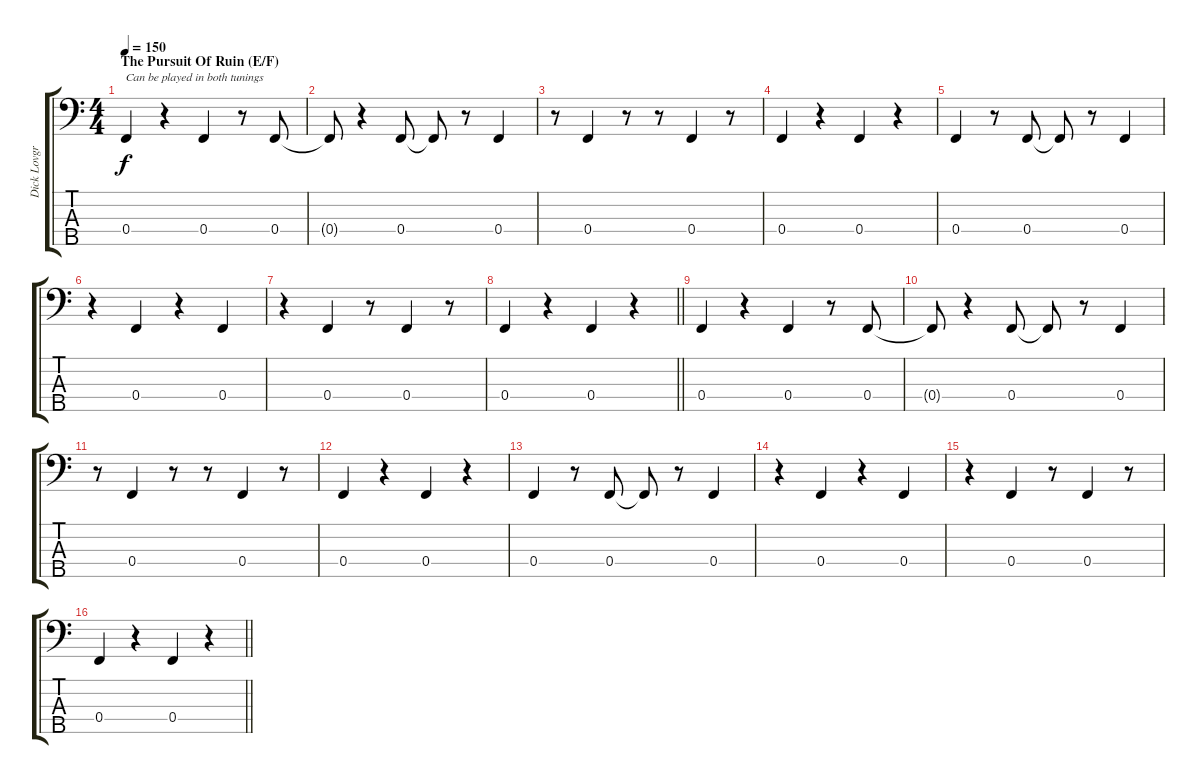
\track ("Dick Lovgren (Bass in F)" "Dick Lovgr") {instrument slapbass1}
\staff {score tabs}
\tuning (Ab2 Eb2 Bb1 F1 C1) {hide}
\ts (4 4)
\section ("" "The Pursuit Of Ruin (E/F)")
\tempo 150
\clef f4
\ks c
0.4.4{txt "Can be played in both tunings" dy f} r.4 0.4.4 r.8 0.4.8 |
0.4{t}.8 r.4 0.4.8 0.4{t}.8 r.8 0.4.4 |
r.8 0.4.4 r.8 r.8 0.4.4 r.8 |
0.4.4 r.4 0.4.4 r.4 |
0.4.4 r.8 0.4.8 0.4{t}.8 r.8 0.4.4 |
r.4 0.4.4 r.4 0.4.4 |
r.4 0.4.4 r.8 0.4.4 r.8 |
\barLineRight lightlight
0.4.4 r.4 0.4.4 r.4 |
0.4.4 r.4 0.4.4 r.8 0.4.8 |
0.4{t}.8 r.4 0.4.8 0.4{t}.8 r.8 0.4.4 |
r.8 0.4.4 r.8 r.8 0.4.4 r.8 |
0.4.4 r.4 0.4.4 r.4 |
0.4.4 r.8 0.4.8 0.4{t}.8 r.8 0.4.4 |
r.4 0.4.4 r.4 0.4.4 |
r.4 0.4.4 r.8 0.4.4 r.8 |
\barLineRight lightlight
0.4.4 r.4 0.4.4 r.4
